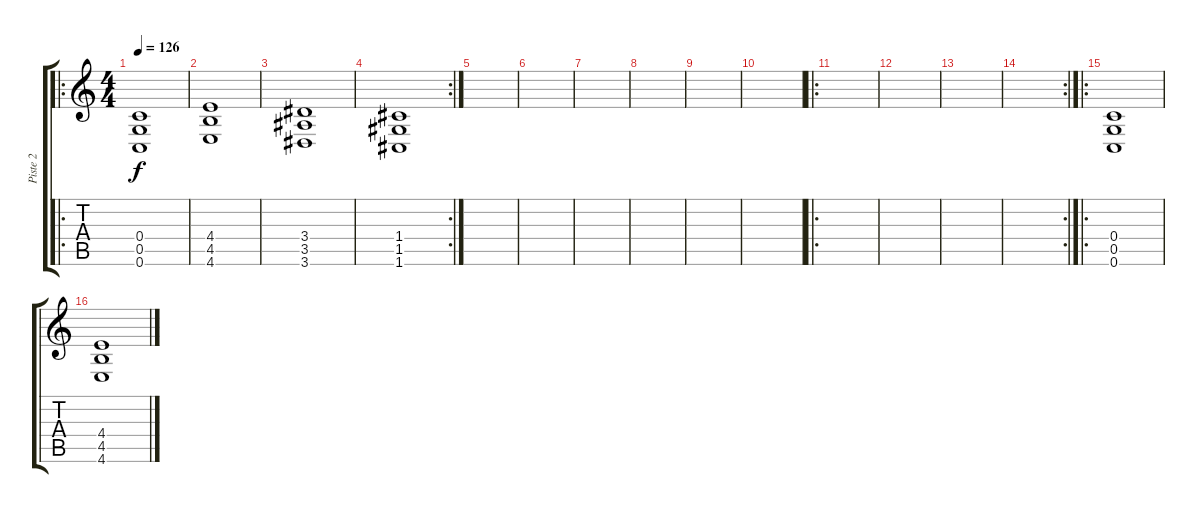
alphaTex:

\track ("Piste 2" "Piste 2") {instrument distortionguitar}
\staff {score tabs}
\tuning (D4 A3 F3 C3 G2 C2) {hide}
\ro
\ts (4 4)
\tempo 126
\clef g2
\ks c
(0.4 0.5 0.6).1{dy f} |
(4.4 4.5 4.6).1 |
(3.4 3.5 3.6).1 |
\rc 2
(1.4 1.5 1.6).1 |
|
|
|
|
|
|
\ro
|
|
|
\rc 2
|
\ro
(0.4 0.5 0.6).1 |
(4.4 4.5 4.6).1
